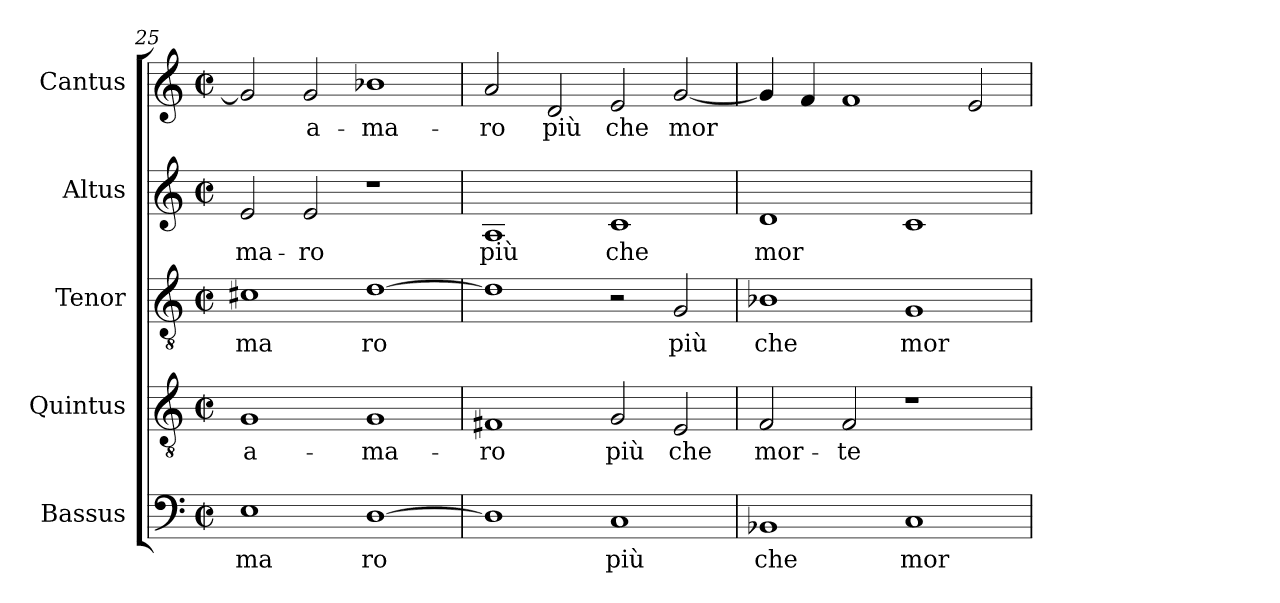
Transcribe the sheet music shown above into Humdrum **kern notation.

**kern	**text	**kern	**text	**kern	**text	**kern	**text	**kern	**text
*part5	*part5	*part4	*part4	*part3	*part3	*part2	*part2	*part1	*part1
*staff5	*staff5	*staff4	*staff4	*staff3	*staff3	*staff2	*staff2	*staff1	*staff1
*I"Bassus	*	*I"Quintus	*	*I"Tenor	*	*I"Altus	*	*I"Cantus	*
!!LO:LB:g=z
*clefF4	*	*clefGv2	*	*clefGv2	*	*clefG2	*	*clefG2	*
*k[]	*	*k[]	*	*k[]	*	*k[]	*	*k[]	*
*C:	*	*C:	*	*C:	*	*C:	*	*C:	*
*M2/2	*	*M2/2	*	*M2/2	*	*M2/2	*	*M2/2	*
*met(c|)	*	*met(c|)	*	*met(c|)	*	*met(c|)	*	*met(c|)	*
=25	=25	=25	=25	=25	=25	=25	=25	=25	=25
!	!LO:LY:b:cj	!	!LO:LY:b:cj	!	!LO:LY:b:cj	!	!LO:LY:b	!	!LO:LY:b:cj
1E	ma	1G	a-	1c#X	ma	2e/	ma-	2g/]	.
!	!	!	!	!	!	!	!LO:LY:b	!	!LO:LY:b:cj
.	.	.	.	.	.	2e/	-ro	2g/	a-
!	!LO:LY:b:cj	!	!LO:LY:b:cj	!	!LO:LY:b:cj	!	!	!	!LO:LY:b:cj
[>1D	ro	1G	-ma-	[>1d	ro	1r	.	1b-X	-ma-
=26	=26	=26	=26	=26	=26	=26	=26	=26	=26
!	!LO:LY:b:cj	!	!LO:LY:b:cj	!	!LO:LY:b:cj	!	!LO:LY:b	!	!LO:LY:b:cj
1D]	.	1F#X	-ro	1d]	.	1A	più	2a/	-ro
!	!	!	!	!	!	!	!	!	!LO:LY:b:cj
.	.	.	.	.	.	.	.	2d/	più
!	!LO:LY:b:cj	!	!LO:LY:b:cj	!	!	!	!LO:LY:b	!	!LO:LY:b:cj
1C	più	2G/	più	2r	.	1c	che	2e/	che
!	!	!	!LO:LY:b:cj	!	!LO:LY:b:cj	!	!	!	!LO:LY:b:cj
.	.	2E/	che	2G/	più	.	.	[<2g/	mor-
=27	=27	=27	=27	=27	=27	=27	=27	=27	=27
!	!LO:LY:b:cj	!	!LO:LY:b:cj	!	!LO:LY:b:cj	!	!LO:LY:b	!	!LO:LY:b:cj
1BB-X	che	2F/	mor-	1B-X	che	1d	mor-	4g/]	--
!	!	!	!	!	!	!	!	!	!LO:LY:b:cj
.	.	.	.	.	.	.	.	4f/	--
!	!	!	!LO:LY:b:cj	!	!	!	!	!	!LO:LY:b:cj
.	.	2F/	-te	.	.	.	.	1f	--
!	!LO:LY:b:cj	!	!	!	!LO:LY:b:cj	!	!LO:LY:b	!	!
1C	mor	1r	.	1G	mor	1c	--	.	.
!	!	!	!	!	!	!	!	!	!LO:LY:b:cj
.	.	.	.	.	.	.	.	2e/	--
=	=	=	=	=	=	=	=	=	=
*-	*-	*-	*-	*-	*-	*-	*-	*-	*-
